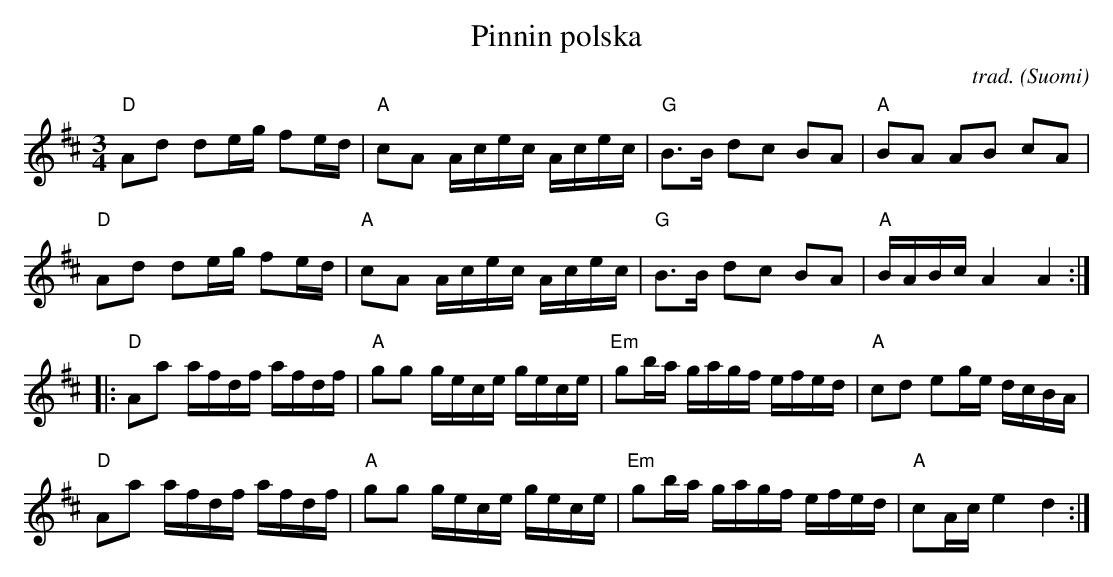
X:1
T:Pinnin polska
C:trad.
O:Suomi
M:3/4
L:1/16
K:D
"D"A2d2 d2eg f2ed | "A"c2A2 Acec Acec | "G" B3B d2c2 B2A2 | "A" B2A2 A2B2 c2A2 |
"D"A2d2 d2eg f2ed | "A"c2A2 Acec Acec | "G" B3B d2c2 B2A2 | "A" BABc A4 A4 :|
|: "D" A2a2 afdf afdf | "A" g2g2 gece gece | "Em" g2ba gagf efed | "A" c2d2 e2ge dcBA |
"D" A2a2 afdf afdf | "A" g2g2 gece gece | "Em" g2ba gagf efed | "A" c2Ac e4 d4 :|
